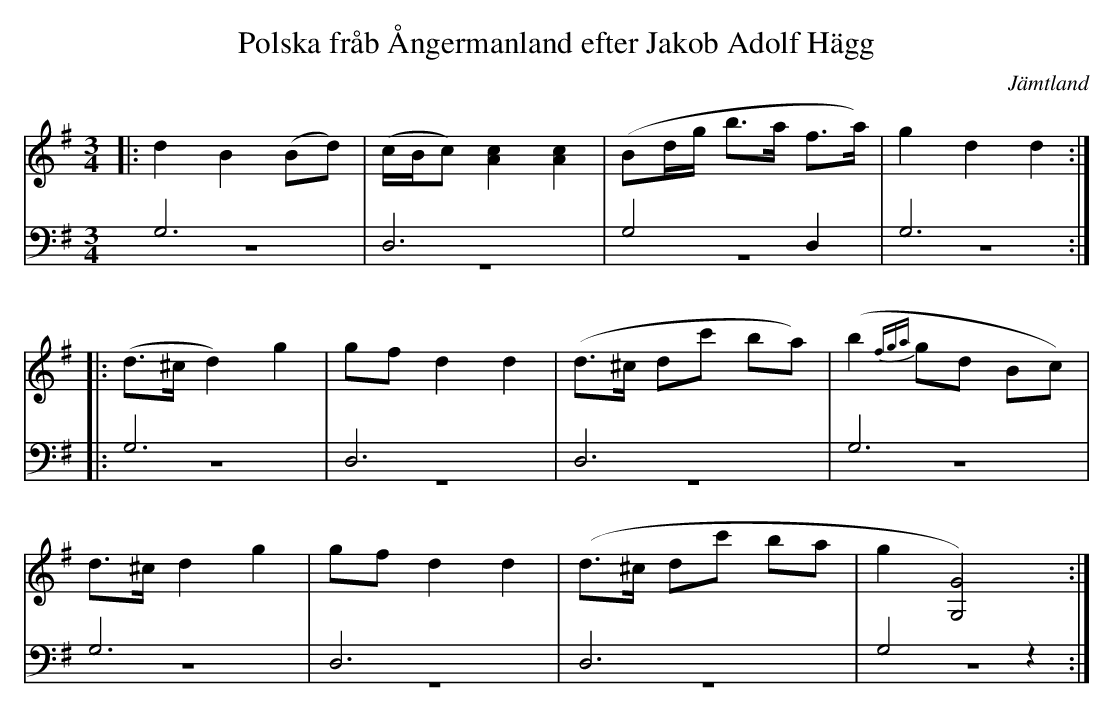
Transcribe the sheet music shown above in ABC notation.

X:1
T: Polska fråb Ångermanland efter Jakob Adolf Hägg
O: Jämtland
M: 3/4
L: 1/8
K: G
V:1
V:2 merge
V:3
V:4 merge
V:1
|:d2 B2 (Bd)|(c/B/c) [A2c2] [A2c2]|(Bd/g/ b>a f>a)|g2 d2 d2:|
|:(d>^c d2) g2|gf d2 d2|(d>^c dc' ba)|(b2 {fga}gd Bc)|
d>^c d2 g2|gf d2 d2|(d>^c dc' ba|g2 [G4G,4]):|
V:3 clef=bass
G,6|D,6|G,4 D,2|G,6:|
|:G,6|D,6|D,6|G,6|
G,6|D,6|D,6|G,4 z2:|
V:4 clef=bass
z6|z6|z6|z6:|
|:z6|z6|z6|z6|
z6|z6|z6|z6:|
